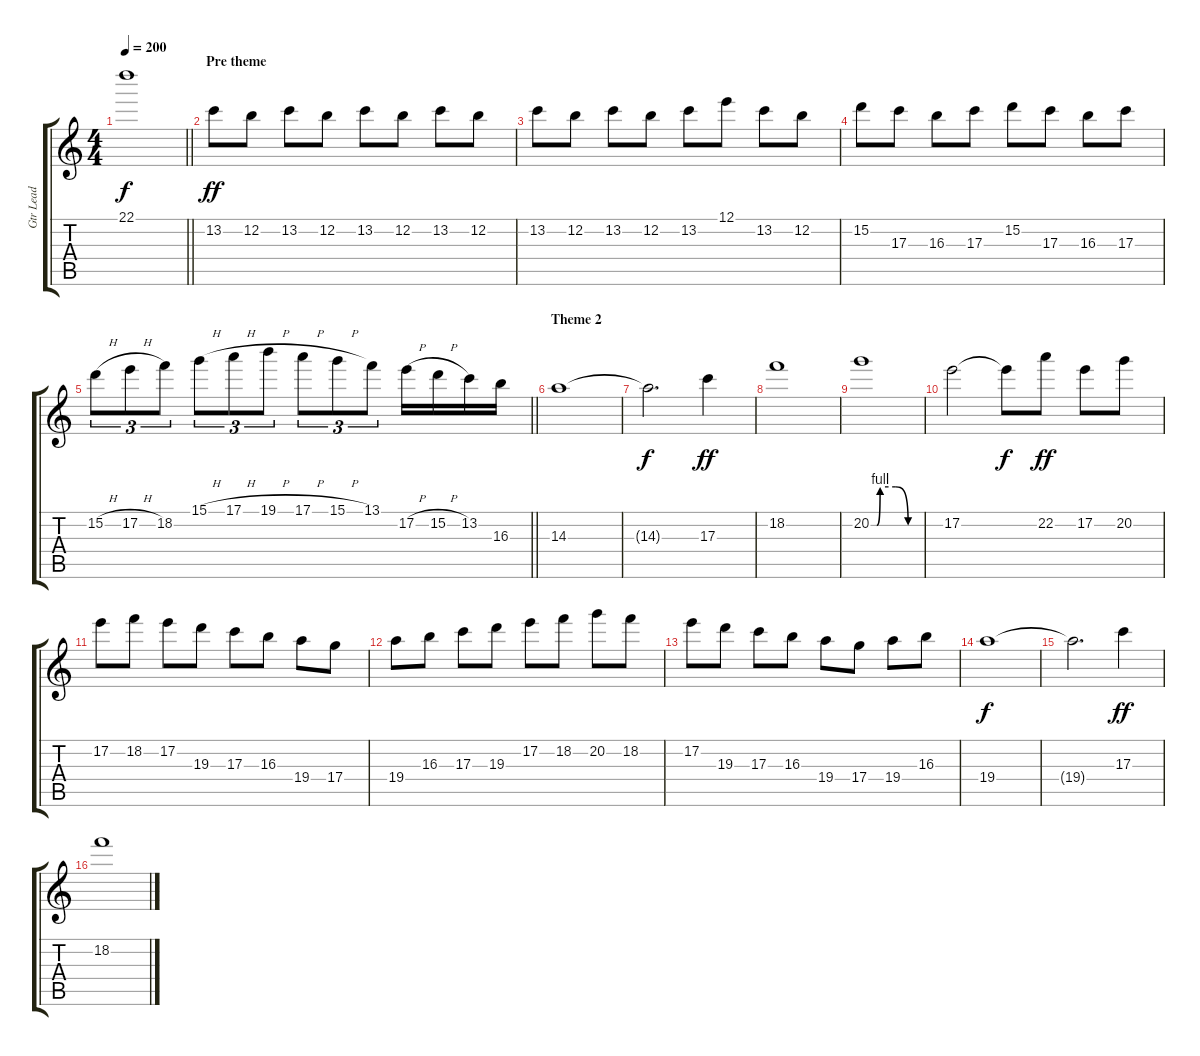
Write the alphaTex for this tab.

\track ("Gtr Lead" "Gtr Lead") {instrument distortionguitar}
\staff {score tabs}
\tuning (E4 B3 G3 D3 A2 E2) {hide}
\ts (4 4)
\tempo 200
\clef g2
\barLineRight lightlight
\ks c
22.1{t}.1{dy f} |
\section ("" "Pre theme")
13.2.8{dy ff} 12.2.8 13.2.8 12.2.8 13.2.8 12.2.8 13.2.8 12.2.8 |
13.2.8 12.2.8 13.2.8 12.2.8 13.2.8 12.1.8 13.2.8 12.2.8 |
15.2.8 17.3.8 16.3.8 17.3.8 15.2.8 17.3.8 16.3.8 17.3.8 |
\barLineRight lightlight
15.2{h}.8{tu (3 2)} 17.2{h}.8{tu (3 2)} 18.2.8{tu (3 2)} 15.1{h}.8{tu (3 2)} 17.1{h}.8{tu (3 2)} 19.1{h}.8{tu (3 2)} 17.1{h}.8{tu (3 2)} 15.1{h}.8{tu (3 2)} 13.1.8{tu (3 2)} 17.2{h}.16 15.2{h}.16 13.2.16 16.3.16 |
\section ("" "Theme 2")
14.3.1 |
14.3{t}.2{d dy f} 17.3.4{dy ff} |
18.2.1 |
20.2{be (custom 0 0 7 0 11 4 30 4 45 0 60 0)}.1 |
17.2.2 17.2{t}.8{dy f} 22.2.8{dy ff} 17.2.8 20.2.8 |
17.2.8 18.2.8 17.2.8 19.3.8 17.3.8 16.3.8 19.4.8 17.4.8 |
19.4.8 16.3.8 17.3.8 19.3.8 17.2.8 18.2.8 20.2.8 18.2.8 |
17.2.8 19.3.8 17.3.8 16.3.8 19.4.8 17.4.8 19.4.8 16.3.8 |
19.4.1{dy f} |
19.4{t}.2{d} 17.3.4{dy ff} |
18.2.1
